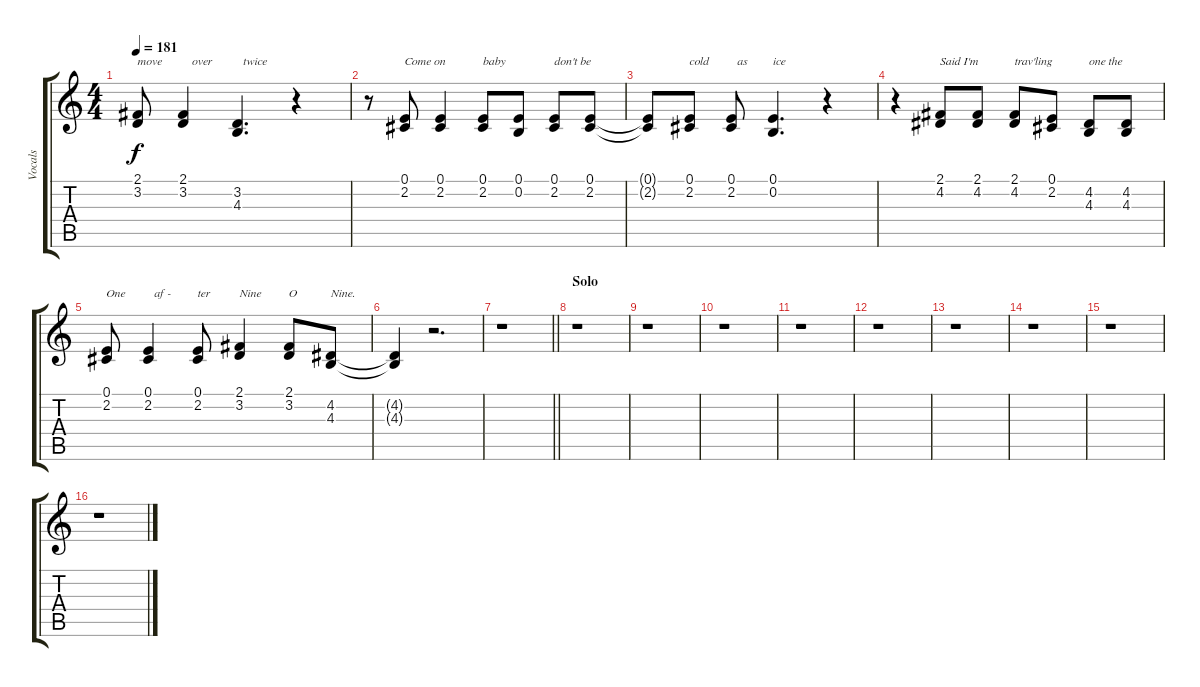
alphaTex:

\track ("Vocals" "Vocals") {instrument tenorsax}
\staff {score tabs}
\tuning (E4 B3 G3 D3 A2 E2) {hide}
\ts (4 4)
\tempo 181
\clef g2
\ks c
(2.1 3.2).8{txt "move" dy f} (2.1 3.2).4{txt "   over"} (3.2 4.3).4{d txt "  twice"} r.4 |
r.8 (0.1 2.2).8{txt "Come on"} (0.1 2.2).4 (0.1 2.2).8{txt "baby"} (0.1 0.2).8 (0.1 2.2).8{txt "don't be"} (0.1 2.2).8 |
(0.1{t} 2.2{t}).8 (0.1 2.2).8{txt "cold"} (0.1 2.2).8{txt "  as"} (0.1 0.2).4{d txt "ice"} r.4 |
r.4 (2.1 4.2).8{txt "Said I'm"} (2.1 4.2).8 (2.1 4.2).8{txt "trav'ling"} (0.1 2.2).8 (4.2 4.3).8{txt "one the"} (4.2 4.3).8 |
(0.1 2.2).8{txt "One"} (0.1 2.2).4{txt "  af -"} (0.1 2.2).8{txt "ter"} (2.1 3.2).4{txt "Nine"} (2.1 3.2).8{txt "O"} (4.2 4.3).8{txt "Nine."} |
(4.2{t} 4.3{t}).4 r.2{d} |
\barLineRight lightlight
r.1 |
\section ("" "Solo")
r.1 |
r.1 |
r.1 |
r.1 |
r.1 |
r.1 |
r.1 |
r.1 |
r.1
